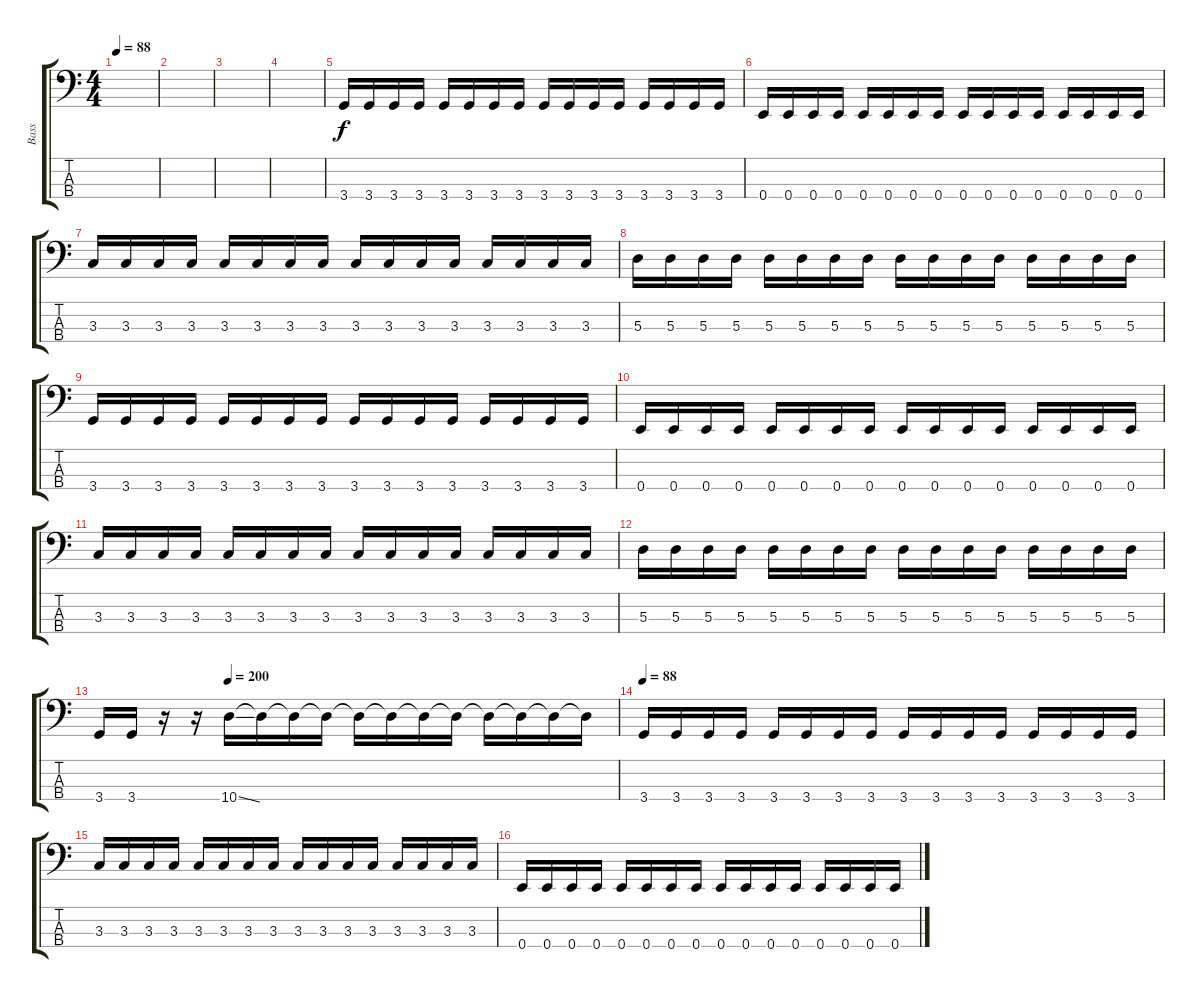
\track ("Bass" "Bass") {instrument electricbassfinger}
\staff {score tabs}
\tuning (G2 D2 A1 E1) {hide}
\ts (4 4)
\tempo 88
\clef f4
\ks c
|
|
|
|
3.4.16 3.4.16 3.4.16 3.4.16 3.4.16 3.4.16 3.4.16 3.4.16 3.4.16 3.4.16 3.4.16 3.4.16 3.4.16 3.4.16 3.4.16 3.4.16 |
0.4.16 0.4.16 0.4.16 0.4.16 0.4.16 0.4.16 0.4.16 0.4.16 0.4.16 0.4.16 0.4.16 0.4.16 0.4.16 0.4.16 0.4.16 0.4.16 |
3.3.16 3.3.16 3.3.16 3.3.16 3.3.16 3.3.16 3.3.16 3.3.16 3.3.16 3.3.16 3.3.16 3.3.16 3.3.16 3.3.16 3.3.16 3.3.16 |
5.3.16 5.3.16 5.3.16 5.3.16 5.3.16 5.3.16 5.3.16 5.3.16 5.3.16 5.3.16 5.3.16 5.3.16 5.3.16 5.3.16 5.3.16 5.3.16 |
3.4.16 3.4.16 3.4.16 3.4.16 3.4.16 3.4.16 3.4.16 3.4.16 3.4.16 3.4.16 3.4.16 3.4.16 3.4.16 3.4.16 3.4.16 3.4.16 |
0.4.16 0.4.16 0.4.16 0.4.16 0.4.16 0.4.16 0.4.16 0.4.16 0.4.16 0.4.16 0.4.16 0.4.16 0.4.16 0.4.16 0.4.16 0.4.16 |
3.3.16 3.3.16 3.3.16 3.3.16 3.3.16 3.3.16 3.3.16 3.3.16 3.3.16 3.3.16 3.3.16 3.3.16 3.3.16 3.3.16 3.3.16 3.3.16 |
5.3.16 5.3.16 5.3.16 5.3.16 5.3.16 5.3.16 5.3.16 5.3.16 5.3.16 5.3.16 5.3.16 5.3.16 5.3.16 5.3.16 5.3.16 5.3.16 |
\tempo (200 0.25)
3.4.16 3.4.16 r.16 r.16 10.4{ss}.16 10.4{t}.16 10.4{t}.16 10.4{t}.16 10.4{t}.16 10.4{t}.16 10.4{t}.16 10.4{t}.16 10.4{t}.16 10.4{t}.16 10.4{t}.16 10.4{t}.16 |
\tempo 88
3.4.16 3.4.16 3.4.16 3.4.16 3.4.16 3.4.16 3.4.16 3.4.16 3.4.16 3.4.16 3.4.16 3.4.16 3.4.16 3.4.16 3.4.16 3.4.16 |
3.3.16 3.3.16 3.3.16 3.3.16 3.3.16 3.3.16 3.3.16 3.3.16 3.3.16 3.3.16 3.3.16 3.3.16 3.3.16 3.3.16 3.3.16 3.3.16 |
0.4.16 0.4.16 0.4.16 0.4.16 0.4.16 0.4.16 0.4.16 0.4.16 0.4.16 0.4.16 0.4.16 0.4.16 0.4.16 0.4.16 0.4.16 0.4.16
